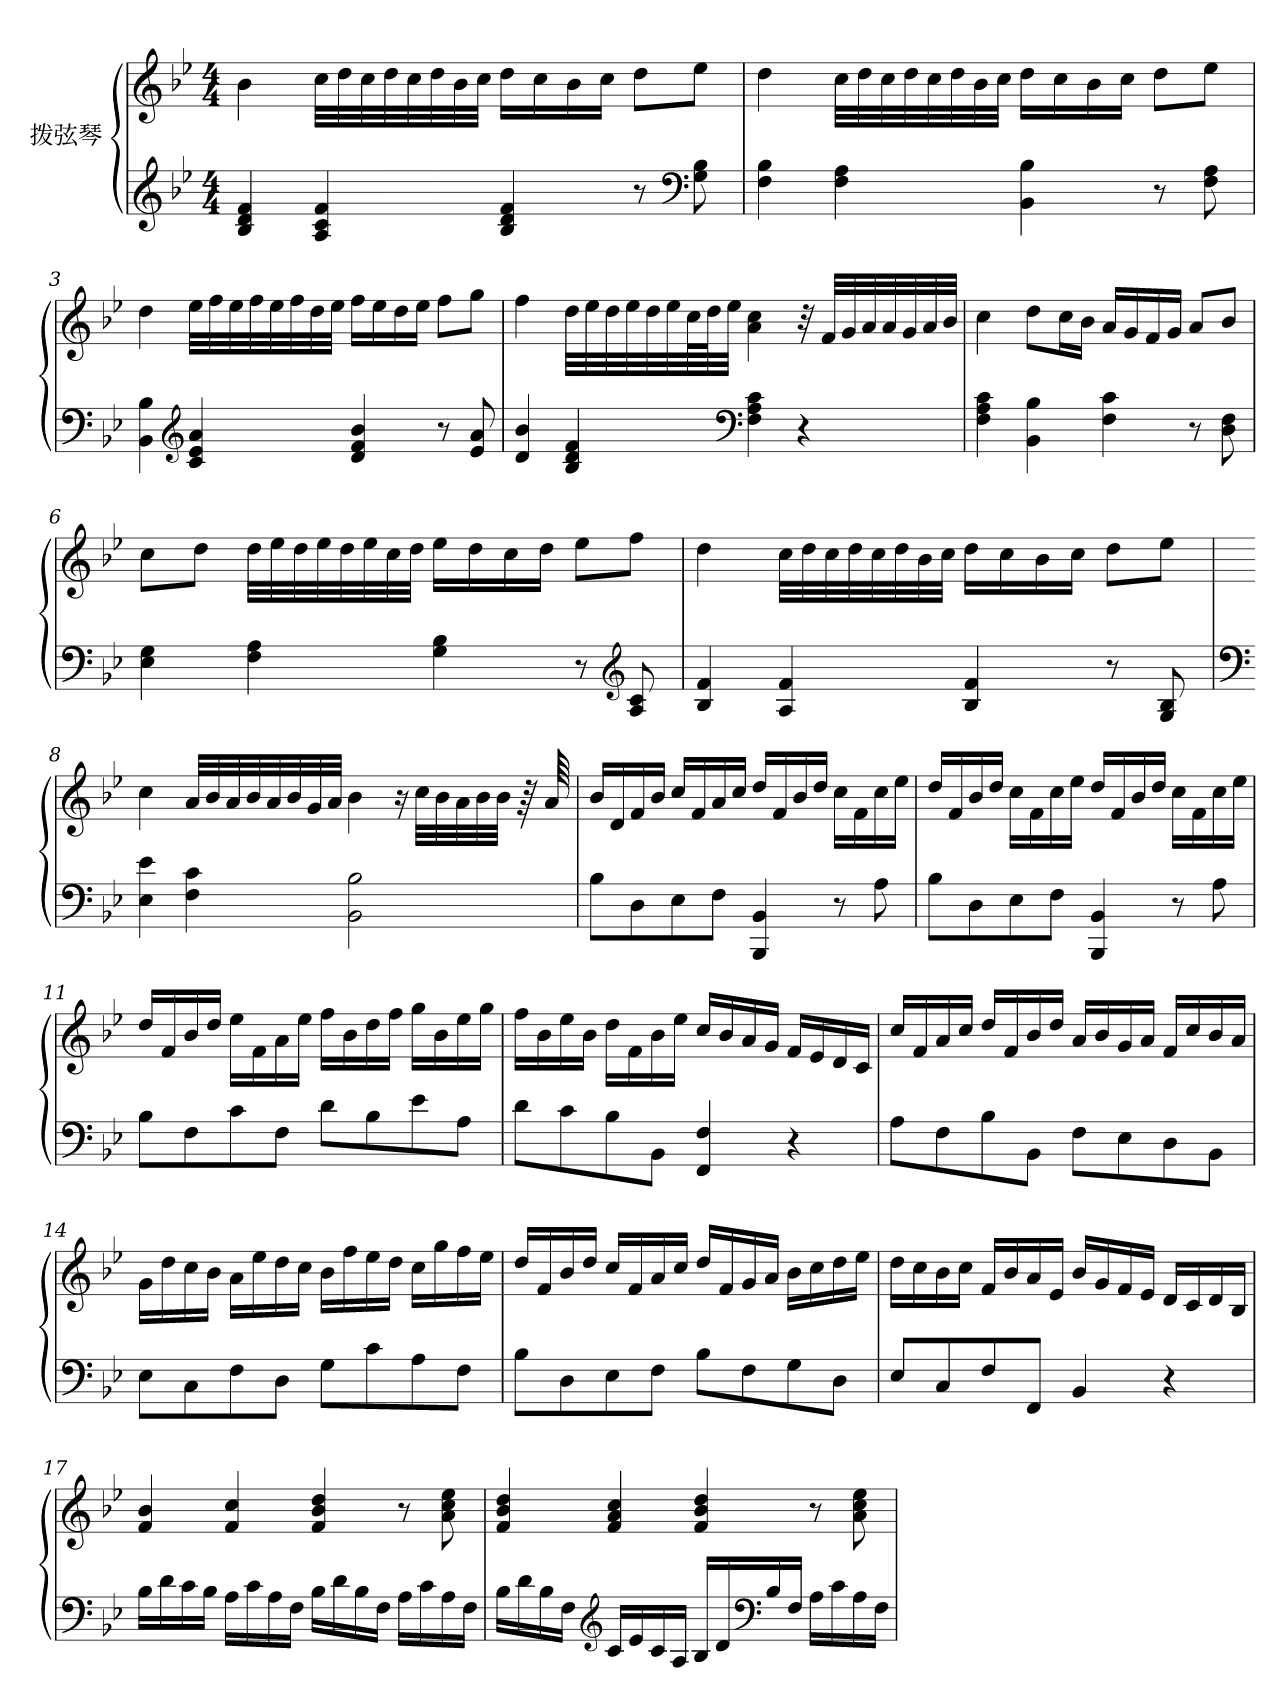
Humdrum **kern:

**kern	**kern
*part2	*part1
*staff2	*staff1
*I"拨弦琴	*I"拨弦琴
*clefG2	*clefG2
*k[b-e-]	*k[b-e-]
*M4/4	*M4/4
*MM70	*MM70
=1	=1
4B-/ 4d/ 4f/	4b-\
4A/ 4c/ 4f/	32cc\LLL
.	32dd\
.	32cc\
.	32dd\
.	32cc\
.	32dd\
.	32b-\
.	32cc\JJJ
4B-/ 4d/ 4f/	16dd\LL
.	16cc\
.	16b-\
.	16cc\JJ
8r	8dd\L
*clefF4	*
8G\ 8B-\	8ee-\J
=2	=2
4F\ 4B-\	4dd\
4F\ 4A\	32cc\LLL
.	32dd\
.	32cc\
.	32dd\
.	32cc\
.	32dd\
.	32b-\
.	32cc\JJJ
4BB-\ 4B-\	16dd\LL
.	16cc\
.	16b-\
.	16cc\JJ
8r	8dd\L
8F\ 8A\	8ee-\J
!!LO:LB:g=z
=3	=3
4BB-\ 4B-\	4dd\
*clefG2	*
4c/ 4e-/ 4a/	32ee-\LLL
.	32ff\
.	32ee-\
.	32ff\
.	32ee-\
.	32ff\
.	32dd\
.	32ee-\JJJ
4d/ 4f/ 4b-/	16ff\LL
.	16ee-\
.	16dd\
.	16ee-\JJ
8r	8ff\L
8e-/ 8a/	8gg\J
=4	=4
4d/ 4b-/	4ff\
4B-/ 4d/ 4f/	32dd\LLL
.	32ee-\
.	32dd\
.	32ee-\
.	32dd\
.	32ee-\
.	64cc\L
.	64dd\J
.	32ee-\JJJ
*clefF4	*
4F\ 4A\ 4c\	4a\ 4cc\
4r	32r
.	32f/LLL
.	32g/
.	32a/
.	32a/
.	32g/
.	32a/
.	32b-/JJJ
!!LO:LB:g=z
=5	=5
4F\ 4A\ 4c\	4cc\
4BB-\ 4B-\	8dd\L
.	16cc\L
.	16b-\JJ
4F\ 4c\	16a/LL
.	16g/
.	16f/
.	16g/JJ
8r	8a/L
8D\ 8F\	8b-/J
=6	=6
4E-\ 4G\	8cc\L
.	8dd\J
4F\ 4A\	32dd\LLL
.	32ee-\
.	32dd\
.	32ee-\
.	32dd\
.	32ee-\
.	32cc\
.	32dd\JJJ
4G\ 4B-\	16ee-\LL
.	16dd\
.	16cc\
.	16dd\JJ
8r	8ee-\L
*clefG2	*
8A/ 8c/	8ff\J
=7	=7
4B-/ 4f/	4dd\
4A/ 4f/	32cc\LLL
.	32dd\
.	32cc\
.	32dd\
.	32cc\
.	32dd\
.	32b-\
.	32cc\JJJ
4B-/ 4f/	16dd\LL
.	16cc\
.	16b-\
.	16cc\JJ
8r	8dd\L
8G/ 8B-/	8ee-\J
!!LO:LB:g=z
=8	=8
*clefF4	*
4E-\ 4e-\	4cc\
4F\ 4c\	32a/LLL
.	32b-/
.	32a/
.	32b-/
.	32a/
.	32b-/
.	32g/
.	32a/JJJ
2BB-\ 2B-\	4b-\
.	16r
.	32cc\LLL
.	32b-\
.	32a\
.	32b-\
.	32b-\JJJ
.	64r
.	64a/
=9	=9
*	*MM120
8B-\L	16b-/LL
.	16d/
8D\	16f/
.	16b-/JJ
8E-\	16cc/LL
.	16f/
8F\J	16a/
.	16cc/JJ
4BBB-/ 4BB-/	16dd/LL
.	16f/
.	16b-/
.	16dd/JJ
8r	16cc\LL
.	16f\
8A\	16cc\
.	16ee-\JJ
!!LO:LB:g=z
=10	=10
8B-\L	16dd/LL
.	16f/
8D\	16b-/
.	16dd/JJ
8E-\	16cc\LL
.	16f\
8F\J	16cc\
.	16ee-\JJ
4BBB-/ 4BB-/	16dd/LL
.	16f/
.	16b-/
.	16dd/JJ
8r	16cc\LL
.	16f\
8A\	16cc\
.	16ee-\JJ
=11	=11
8B-\L	16dd/LL
.	16f/
8F\	16b-/
.	16dd/JJ
8c\	16ee-\LL
.	16f\
8F\J	16a\
.	16ee-\JJ
8d\L	16ff\LL
.	16b-\
8B-\	16dd\
.	16ff\JJ
8e-\	16gg\LL
.	16b-\
8A\J	16ee-\
.	16gg\JJ
!!LO:LB:g=z
=12	=12
8d\L	16ff\LL
.	16b-\
8c\	16ee-\
.	16b-\JJ
8B-\	16dd\LL
.	16f\
8BB-\J	16b-\
.	16ee-\JJ
4FF/ 4F/	16cc/LL
.	16b-/
.	16a/
.	16g/JJ
4r	16f/LL
.	16e-/
.	16d/
.	16c/JJ
=13	=13
8A\L	16cc/LL
.	16f/
8F\	16a/
.	16cc/JJ
8B-\	16dd/LL
.	16f/
8BB-\J	16b-/
.	16dd/JJ
8F\L	16a/LL
.	16b-/
8E-\	16g/
.	16a/JJ
8D\	16f/LL
.	16cc/
8BB-\J	16b-/
.	16a/JJ
!!LO:PB:g=z
=14	=14
8E-\L	16g\LL
.	16dd\
8C\	16cc\
.	16b-\JJ
8F\	16a\LL
.	16ee-\
8D\J	16dd\
.	16cc\JJ
8G\L	16b-\LL
.	16ff\
8c\	16ee-\
.	16dd\JJ
8A\	16cc\LL
.	16gg\
8F\J	16ff\
.	16ee-\JJ
=15	=15
8B-\L	16dd/LL
.	16f/
8D\	16b-/
.	16dd/JJ
8E-\	16cc/LL
.	16f/
8F\J	16a/
.	16cc/JJ
8B-\L	16dd/LL
.	16f/
8F\	16g/
.	16a/JJ
8G\	16b-\LL
.	16cc\
8D\J	16dd\
.	16ee-\JJ
!!LO:LB:g=z
=16	=16
8E-/L	16dd\LL
.	16cc\
8C/	16b-\
.	16cc\JJ
8F/	16f/LL
.	16b-/
8FF/J	16a/
.	16e-/JJ
4BB-/	16b-/LL
.	16g/
.	16f/
.	16e-/JJ
4r	16d/LL
.	16c/
.	16d/
.	16B-/JJ
=17	=17
*	*MM136
16B-\LL	4f/ 4b-/
16d\	.
16c\	.
16B-\JJ	.
16A\LL	4f/ 4cc/
16c\	.
16A\	.
16F\JJ	.
16B-\LL	4f/ 4b-/ 4dd/
16d\	.
16B-\	.
16F\JJ	.
16A\LL	8r
16c\	.
16A\	8a\ 8cc\ 8ee-\
16F\JJ	.
!!LO:LB:g=z
=18	=18
16B-\LL	4f/ 4b-/ 4dd/
16d\	.
16B-\	.
16F\JJ	.
*clefG2	*
16c/LL	4f/ 4a/ 4cc/
16e-/	.
16c/	.
16A/JJ	.
16B-/LL	4f/ 4b-/ 4dd/
16d/	.
*clefF4	*
16B-/	.
16F/JJ	.
16A\LL	8r
16c\	.
16A\	8a\ 8cc\ 8ee-\
16F\JJ	.
=	=
*-	*-
